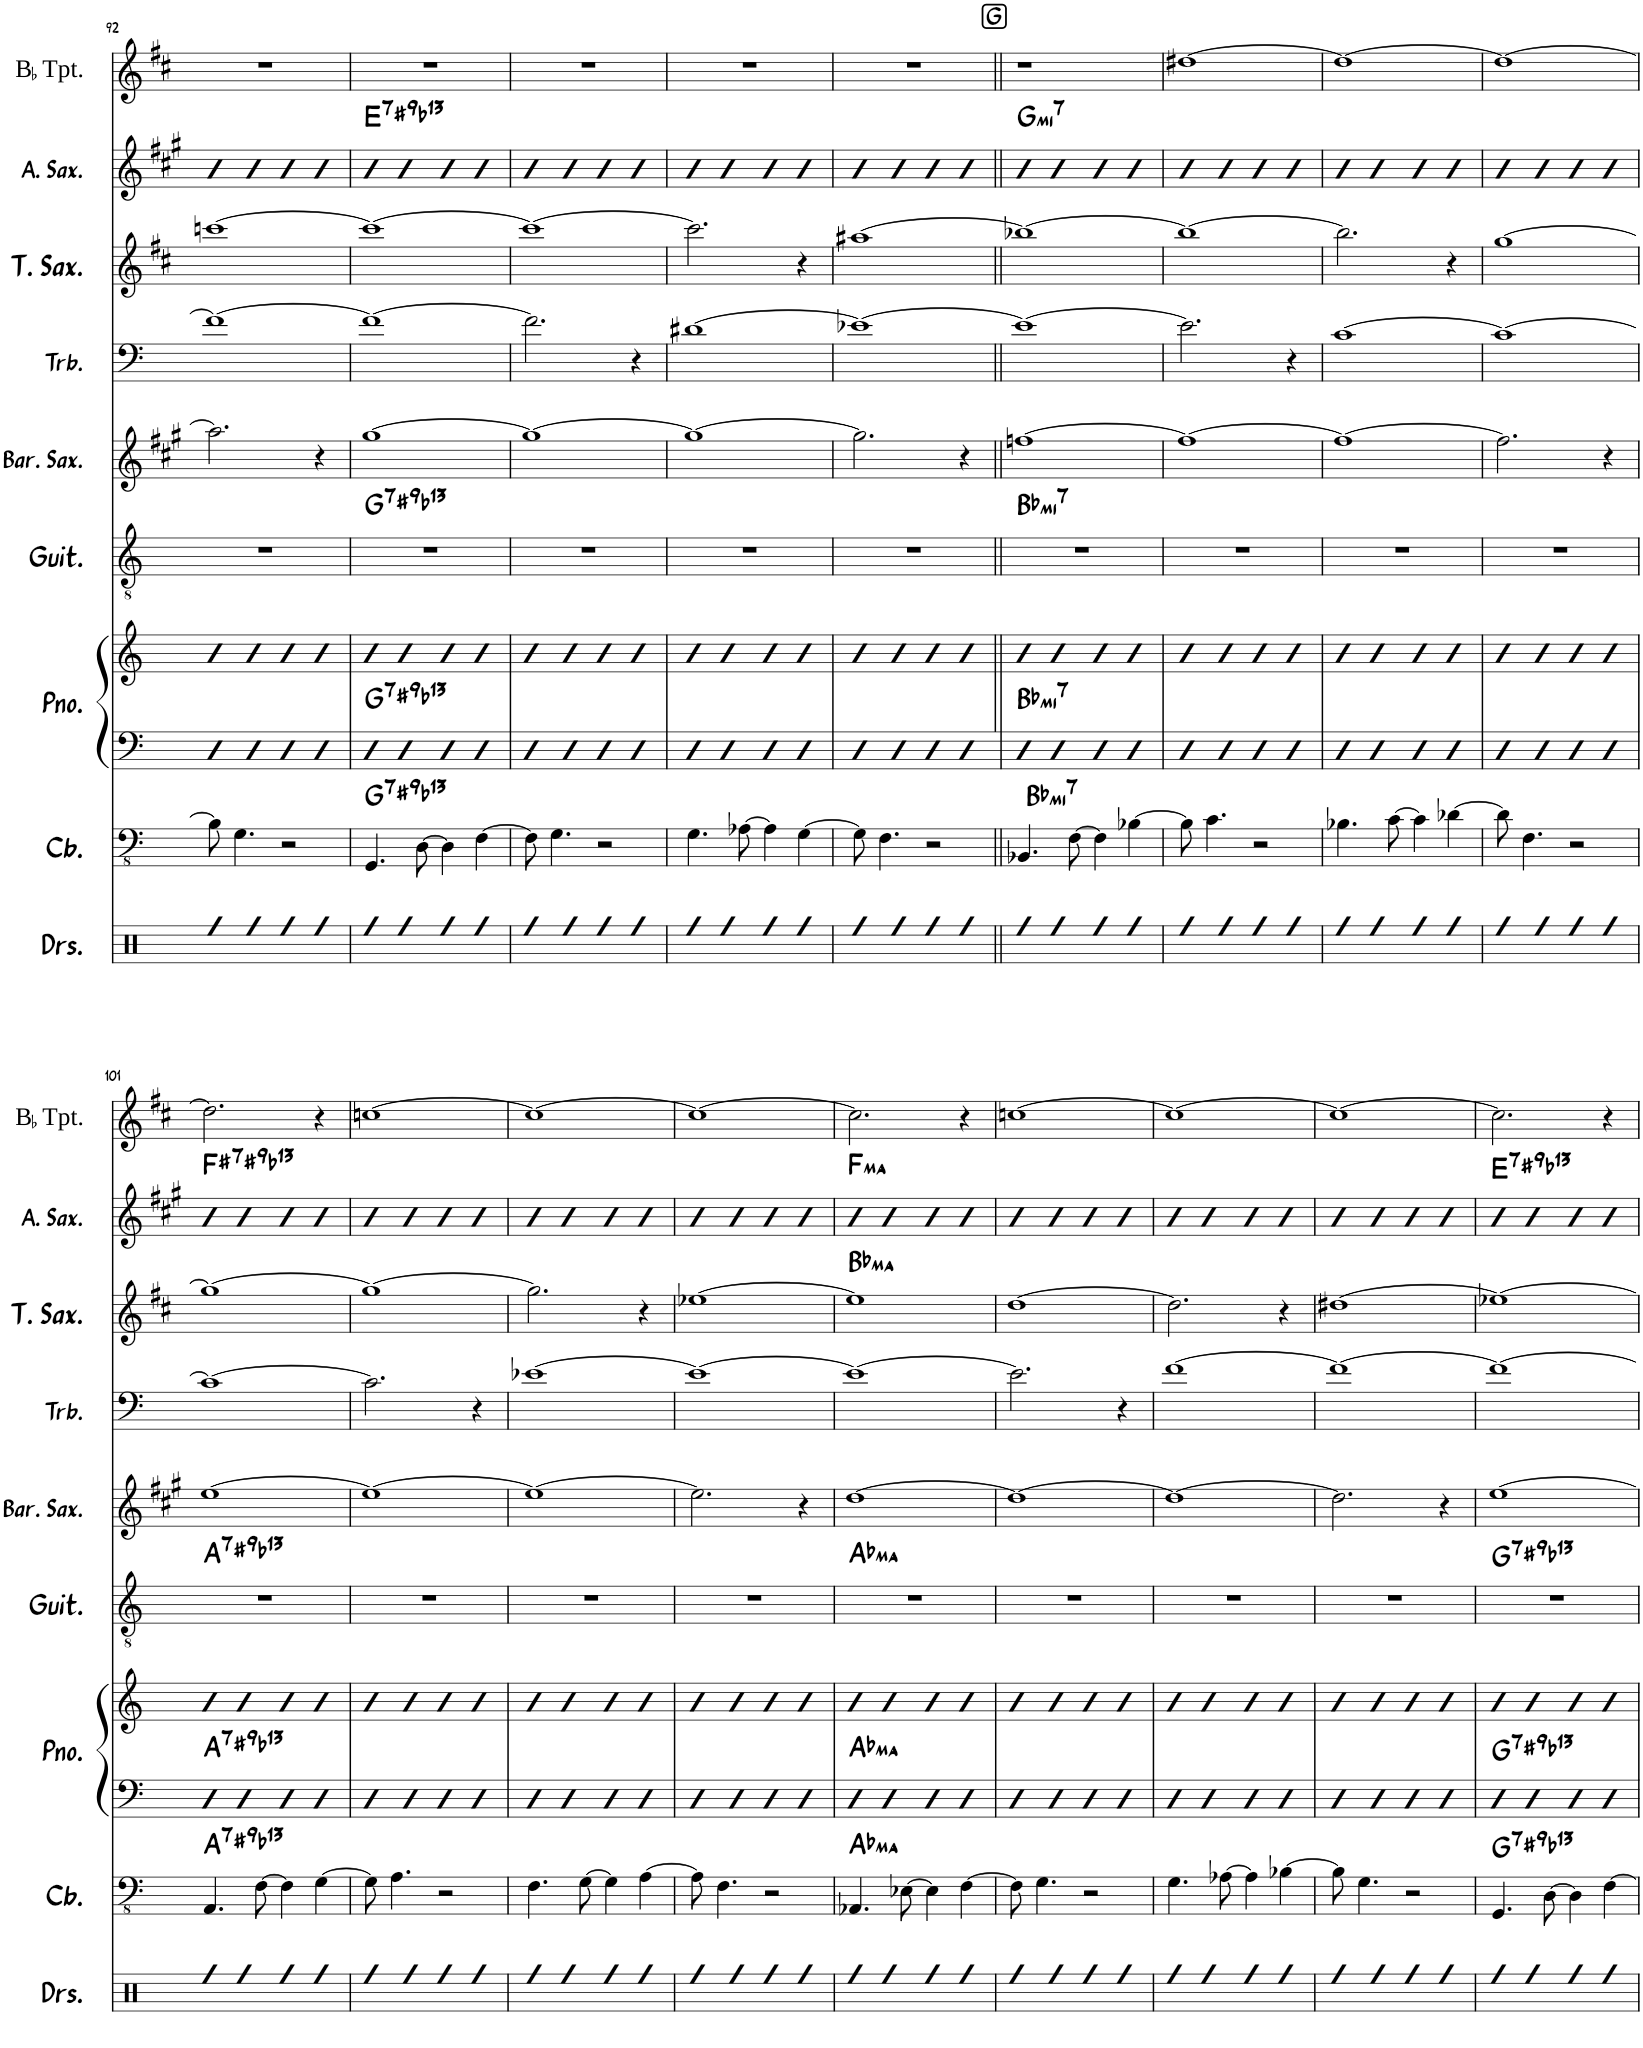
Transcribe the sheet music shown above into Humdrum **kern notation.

**kern	**kern	**harte	**kern	**kern	**harte	**kern	**harte	**kern	**kern	**kern	**harte	**kern	**harte	**kern
*part9	*part8	*part8	*part7	*part7	*part7	*part6	*part6	*part5	*part4	*part3	*part3	*part2	*part2	*part1
*staff10	*staff9	*	*staff8	*staff7	*	*staff6	*	*staff5	*staff4	*staff3	*	*staff2	*	*staff1
*I"Drumset	*I"Double Bass	*	*I"Piano	*	*	*I"Guitar	*	*I"Baritone Saxophone	*I"Trombone	*I"Tenor Saxophone	*	*I"Alto Saxophone	*	*I"BaccidentalFlat Trumpet
*I'Drs.	*	*	*I'Pno.	*	*	*I'Guit.	*	*I'Bar. Sax.	*I'Trb.	*I'T. Sax.	*	*I'A. Sax.	*	*I'BaccidentalFlat Tpt.
!!LO:PB:g=z
*clefX	*clefFv4	*	*clefF4	*clefG2	*	*clefGv2	*	*clefG2	*clefF4	*clefG2	*	*clefG2	*	*clefG2
*	*	*	*	*	*	*	*	*Trd12c21	*	*Trd8c14	*	*Trd5c9	*	*Trd1c2
*k[]	*k[]	*	*k[]	*k[]	*	*k[]	*	*k[f#c#g#]	*k[]	*k[f#c#]	*	*k[f#c#g#]	*	*k[f#c#]
*M4/4	*M4/4	*	*M4/4	*M4/4	*	*M4/4	*	*M4/4	*M4/4	*M4/4	*	*M4/4	*	*M4/4
=92	=92	=92	=92	=92	=92	=92	=92	=92	=92	=92	=92	=92	=92	=92
4Rff	8BB-\]	.	4D	4b	.	1r	.	2.aa\]	1f_	[1cccn	.	4b	.	1r
.	4.GG\	.	.	.	.	.	.	.	.	.	.	.	.	.
4Rff	.	.	4D	4b	.	.	.	.	.	.	.	4b	.	.
4Rff	2r	.	4D	4b	.	.	.	.	.	.	.	4b	.	.
4Rff	.	.	4D	4b	.	.	.	4r	.	.	.	4b	.	.
=93	=93	=93	=93	=93	=93	=93	=93	=93	=93	=93	=93	=93	=93	=93
!	!	!LO:H:kt=7	!	!	!LO:H:kt=7	!	!LO:H:kt=7	!	!	!	!	!	!LO:H:kt=7	!
4Rff	4.GGG/	G:7(#9,b13)	4D	4b	G:7(#9,b13)	1r	G:7(#9,b13)	[1gg#	1f_	1ccc_	.	4b	E:7(#9,b13)	1r
4Rff	.	.	4D	4b	.	.	.	.	.	.	.	4b	.	.
.	[8DD\	.	.	.	.	.	.	.	.	.	.	.	.	.
4Rff	4DD\]	.	4D	4b	.	.	.	.	.	.	.	4b	.	.
4Rff	[4FF\	.	4D	4b	.	.	.	.	.	.	.	4b	.	.
=94	=94	=94	=94	=94	=94	=94	=94	=94	=94	=94	=94	=94	=94	=94
4Rff	8FF\]	.	4D	4b	.	1r	.	1gg#_	2.f\]	1ccc_	.	4b	.	1r
.	4.GG\	.	.	.	.	.	.	.	.	.	.	.	.	.
4Rff	.	.	4D	4b	.	.	.	.	.	.	.	4b	.	.
4Rff	2r	.	4D	4b	.	.	.	.	.	.	.	4b	.	.
4Rff	.	.	4D	4b	.	.	.	.	4r	.	.	4b	.	.
=95	=95	=95	=95	=95	=95	=95	=95	=95	=95	=95	=95	=95	=95	=95
4Rff	4.GG\	.	4D	4b	.	1r	.	1gg#_	[1d#X	2.ccc\]	.	4b	.	1r
4Rff	.	.	4D	4b	.	.	.	.	.	.	.	4b	.	.
.	[8AA-X\	.	.	.	.	.	.	.	.	.	.	.	.	.
4Rff	4AA-\]	.	4D	4b	.	.	.	.	.	.	.	4b	.	.
4Rff	[4GG\	.	4D	4b	.	.	.	.	.	4r	.	4b	.	.
=96	=96	=96	=96	=96	=96	=96	=96	=96	=96	=96	=96	=96	=96	=96
4Rff	8GG\]	.	4D	4b	.	1r	.	2.gg#\]	1e-X_	[1aa#X	.	4b	.	1r
.	4.FF\	.	.	.	.	.	.	.	.	.	.	.	.	.
4Rff	.	.	4D	4b	.	.	.	.	.	.	.	4b	.	.
4Rff	2r	.	4D	4b	.	.	.	.	.	.	.	4b	.	.
4Rff	.	.	4D	4b	.	.	.	4r	.	.	.	4b	.	.
!!LO:REH:place=s1:a:rj:fs=12.4059:t=G
=97||	=97||	=97||	=97||	=97||	=97||	=97||	=97||	=97||	=97||	=97||	=97||	=97||	=97||	=97||
!	!	!LO:H:kt=mi7	!	!	!LO:H:kt=mi7	!	!LO:H:kt=mi7	!	!	!	!	!	!LO:H:kt=mi7	!
4Rff	4.BBB-X/	Bb:min7	4Dn	4b	Bb:min7	1r	Bb:min7	[1ffn	1e-_	1bb-X_	.	4bn	G:min7	1r
4Rff	.	.	4D	4b	.	.	.	.	.	.	.	4b	.	.
.	[8FF\	.	.	.	.	.	.	.	.	.	.	.	.	.
4Rff	4FF\]	.	4D	4b	.	.	.	.	.	.	.	4b	.	.
4Rff	[4BB-X\	.	4D	4b	.	.	.	.	.	.	.	4b	.	.
=98	=98	=98	=98	=98	=98	=98	=98	=98	=98	=98	=98	=98	=98	=98
4Rff	8BB-\]	.	4D	4b	.	1r	.	1ff_	2.e-\]	1bb-_	.	4b	.	[1dd#X
.	4.C\	.	.	.	.	.	.	.	.	.	.	.	.	.
4Rff	.	.	4D	4b	.	.	.	.	.	.	.	4b	.	.
4Rff	2r	.	4D	4b	.	.	.	.	.	.	.	4b	.	.
4Rff	.	.	4D	4b	.	.	.	.	4r	.	.	4b	.	.
=99	=99	=99	=99	=99	=99	=99	=99	=99	=99	=99	=99	=99	=99	=99
4Rff	4.BB-X\	.	4D	4b	.	1r	.	1ff_	[1c	2.bb-\]	.	4b	.	1dd#_
4Rff	.	.	4D	4b	.	.	.	.	.	.	.	4b	.	.
.	[8C\	.	.	.	.	.	.	.	.	.	.	.	.	.
4Rff	4C\]	.	4D	4b	.	.	.	.	.	.	.	4b	.	.
4Rff	[4D-X\	.	4D	4b	.	.	.	.	.	4r	.	4b	.	.
=100	=100	=100	=100	=100	=100	=100	=100	=100	=100	=100	=100	=100	=100	=100
4Rff	8D-\]	.	4D	4b	.	1r	.	2.ff\]	1c_	[1gg	.	4b	.	1dd#_
.	4.FF\	.	.	.	.	.	.	.	.	.	.	.	.	.
4Rff	.	.	4D	4b	.	.	.	.	.	.	.	4b	.	.
4Rff	2r	.	4D	4b	.	.	.	.	.	.	.	4b	.	.
4Rff	.	.	4D	4b	.	.	.	4r	.	.	.	4b	.	.
!!LO:LB:g=z
=101	=101	=101	=101	=101	=101	=101	=101	=101	=101	=101	=101	=101	=101	=101
!	!	!LO:H:kt=7	!	!	!LO:H:kt=7	!	!LO:H:kt=7	!	!	!	!	!	!LO:H:kt=7	!
4Rff	4.AAA/	A:7(#9,b13)	4D	4b	A:7(#9,b13)	1r	A:7(#9,b13)	[1ee	1c_	1gg_	.	4b	F#:7(#9,b13)	2.dd#\]
4Rff	.	.	4D	4b	.	.	.	.	.	.	.	4b	.	.
.	[8FF\	.	.	.	.	.	.	.	.	.	.	.	.	.
4Rff	4FF\]	.	4D	4b	.	.	.	.	.	.	.	4b	.	.
4Rff	[4GG\	.	4D	4b	.	.	.	.	.	.	.	4b	.	4r
=102	=102	=102	=102	=102	=102	=102	=102	=102	=102	=102	=102	=102	=102	=102
4Rff	8GG\]	.	4D	4b	.	1r	.	1ee_	2.c\]	1gg_	.	4b	.	[1ccn
.	4.AA\	.	.	.	.	.	.	.	.	.	.	.	.	.
4Rff	.	.	4D	4b	.	.	.	.	.	.	.	4b	.	.
4Rff	2r	.	4D	4b	.	.	.	.	.	.	.	4b	.	.
4Rff	.	.	4D	4b	.	.	.	.	4r	.	.	4b	.	.
=103	=103	=103	=103	=103	=103	=103	=103	=103	=103	=103	=103	=103	=103	=103
4Rff	4.FF\	.	4D	4b	.	1r	.	1ee_	[1e-X	2.gg\]	.	4b	.	1cc_
4Rff	.	.	4D	4b	.	.	.	.	.	.	.	4b	.	.
.	[8GG\	.	.	.	.	.	.	.	.	.	.	.	.	.
4Rff	4GG\]	.	4D	4b	.	.	.	.	.	.	.	4b	.	.
4Rff	[4AA\	.	4D	4b	.	.	.	.	.	4r	.	4b	.	.
=104	=104	=104	=104	=104	=104	=104	=104	=104	=104	=104	=104	=104	=104	=104
4Rff	8AA\]	.	4D	4b	.	1r	.	2.ee\]	1e-_	[1ee-X	.	4b	.	1cc_
.	4.FF\	.	.	.	.	.	.	.	.	.	.	.	.	.
4Rff	.	.	4D	4b	.	.	.	.	.	.	.	4b	.	.
4Rff	2r	.	4D	4b	.	.	.	.	.	.	.	4b	.	.
4Rff	.	.	4D	4b	.	.	.	4r	.	.	.	4b	.	.
=105	=105	=105	=105	=105	=105	=105	=105	=105	=105	=105	=105	=105	=105	=105
!	!	!LO:H:kt=ma	!	!	!LO:H:kt=ma	!	!LO:H:kt=ma	!	!	!	!LO:H:kt=ma	!	!LO:H:kt=ma	!
4Rff	4.AAA-X/	Ab:maj	4D	4b	Ab:maj	1r	Ab:maj	[1dd	1e-_	1ee-]	Bb:maj	4b	F:maj	2.cc\]
4Rff	.	.	4D	4b	.	.	.	.	.	.	.	4b	.	.
.	[8EE-X\	.	.	.	.	.	.	.	.	.	.	.	.	.
4Rff	4EE-\]	.	4D	4b	.	.	.	.	.	.	.	4b	.	.
4Rff	[4FF\	.	4D	4b	.	.	.	.	.	.	.	4b	.	4r
=106	=106	=106	=106	=106	=106	=106	=106	=106	=106	=106	=106	=106	=106	=106
4Rff	8FF\]	.	4D	4b	.	1r	.	1dd_	2.e-\]	[1dd	.	4b	.	[1ccn
.	4.GG\	.	.	.	.	.	.	.	.	.	.	.	.	.
4Rff	.	.	4D	4b	.	.	.	.	.	.	.	4b	.	.
4Rff	2r	.	4D	4b	.	.	.	.	.	.	.	4b	.	.
4Rff	.	.	4D	4b	.	.	.	.	4r	.	.	4b	.	.
=107	=107	=107	=107	=107	=107	=107	=107	=107	=107	=107	=107	=107	=107	=107
4Rff	4.GG\	.	4D	4b	.	1r	.	1dd_	[1f	2.dd\]	.	4b	.	1cc_
4Rff	.	.	4D	4b	.	.	.	.	.	.	.	4b	.	.
.	[8AA-X\	.	.	.	.	.	.	.	.	.	.	.	.	.
4Rff	4AA-\]	.	4D	4b	.	.	.	.	.	.	.	4b	.	.
4Rff	[4BB-X\	.	4D	4b	.	.	.	.	.	4r	.	4b	.	.
=108	=108	=108	=108	=108	=108	=108	=108	=108	=108	=108	=108	=108	=108	=108
4Rff	8BB-\]	.	4D	4b	.	1r	.	2.dd\]	1f_	[1dd#X	.	4b	.	1cc_
.	4.GG\	.	.	.	.	.	.	.	.	.	.	.	.	.
4Rff	.	.	4D	4b	.	.	.	.	.	.	.	4b	.	.
4Rff	2r	.	4D	4b	.	.	.	.	.	.	.	4b	.	.
4Rff	.	.	4D	4b	.	.	.	4r	.	.	.	4b	.	.
=109	=109	=109	=109	=109	=109	=109	=109	=109	=109	=109	=109	=109	=109	=109
!	!	!LO:H:kt=7	!	!	!LO:H:kt=7	!	!LO:H:kt=7	!	!	!	!	!	!LO:H:kt=7	!
4Rff	4.GGG/	G:7(#9,b13)	4D	4b	G:7(#9,b13)	1r	G:7(#9,b13)	[1ee	1f_	1ee-X_	.	4b	E:7(#9,b13)	2.cc\]
4Rff	.	.	4D	4b	.	.	.	.	.	.	.	4b	.	.
.	[8DD\	.	.	.	.	.	.	.	.	.	.	.	.	.
4Rff	4DD\]	.	4D	4b	.	.	.	.	.	.	.	4b	.	.
4Rff	[4FF\	.	4D	4b	.	.	.	.	.	.	.	4b	.	4r
=	=	=	=	=	=	=	=	=	=	=	=	=	=	=
*-	*-	*-	*-	*-	*-	*-	*-	*-	*-	*-	*-	*-	*-	*-
